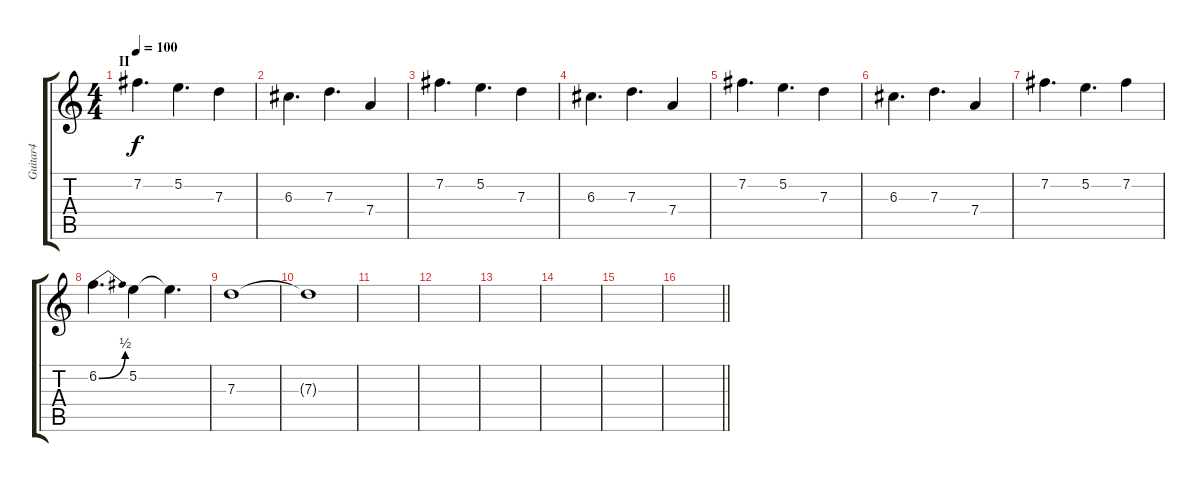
\track ("Guitar4" "Guitar4") {instrument overdrivenguitar}
\staff {score tabs}
\tuning (E4 B3 G3 D3 A2 E2) {hide}
\ts (4 4)
\section ("" "II")
\tempo 100
\clef g2
\ks c
7.2.4{d dy f} 5.2.4{d} 7.3.4 |
6.3.4{d} 7.3.4{d} 7.4.4 |
7.2.4{d} 5.2.4{d} 7.3.4 |
6.3.4{d} 7.3.4{d} 7.4.4 |
7.2.4{d} 5.2.4{d} 7.3.4 |
6.3.4{d} 7.3.4{d} 7.4.4 |
7.2.4{d} 5.2.4{d} 7.2.4 |
6.2{be (bend 0 0 60 2)}.4{d} 5.2.4 5.2{t}.4{d} |
7.3.1 |
7.3{t}.1 |
|
|
|
|
|
\barLineRight lightlight
